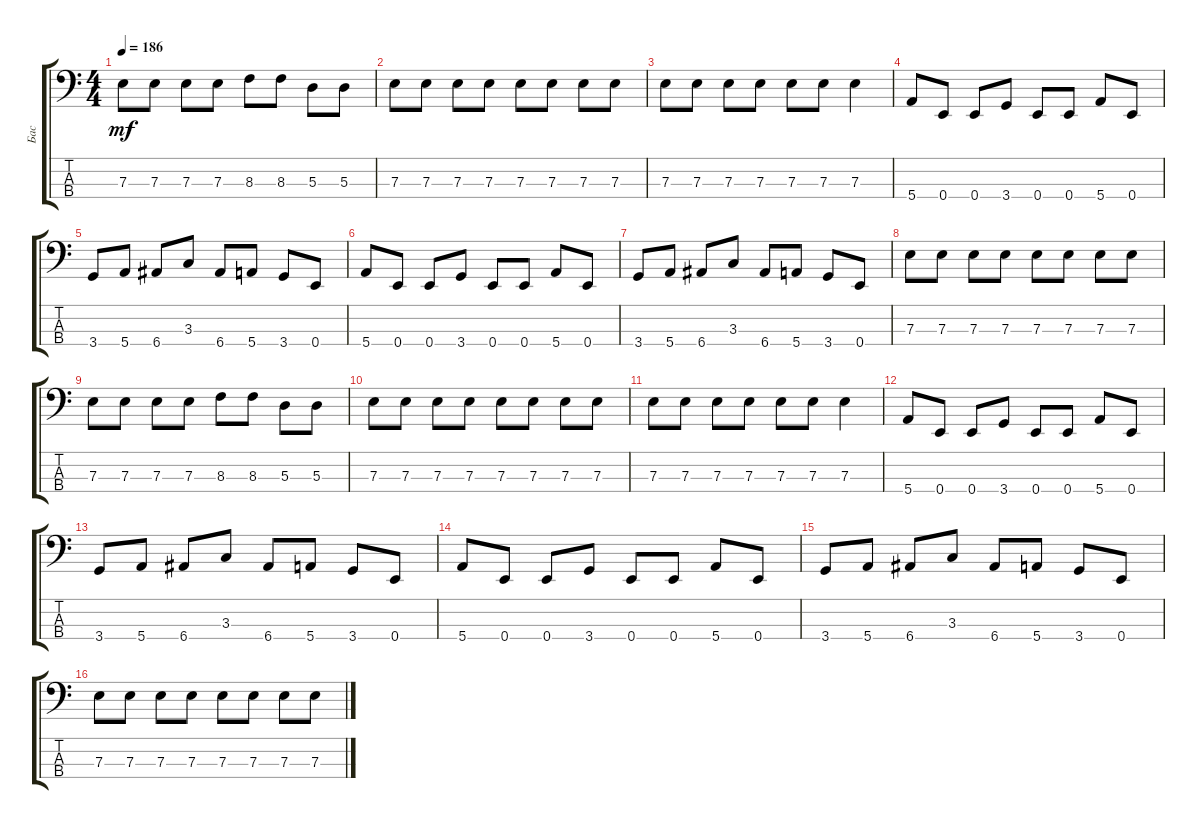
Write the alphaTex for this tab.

\track ("Бас" "Бас") {instrument electricbassfinger}
\staff {score tabs}
\tuning (G2 D2 A1 E1) {hide}
\ts (4 4)
\tempo 186
\clef f4
\ks aminor
7.3.8{dy mf} 7.3.8 7.3.8 7.3.8 8.3.8 8.3.8 5.3.8 5.3.8 |
7.3.8 7.3.8 7.3.8 7.3.8 7.3.8 7.3.8 7.3.8 7.3.8 |
7.3.8 7.3.8 7.3.8 7.3.8 7.3.8 7.3.8 7.3.4 |
5.4.8 0.4.8 0.4.8 3.4.8 0.4.8 0.4.8 5.4.8 0.4.8 |
3.4.8 5.4.8 6.4.8 3.3.8 6.4.8 5.4.8 3.4.8 0.4.8 |
5.4.8 0.4.8 0.4.8 3.4.8 0.4.8 0.4.8 5.4.8 0.4.8 |
3.4.8 5.4.8 6.4.8 3.3.8 6.4.8 5.4.8 3.4.8 0.4.8 |
7.3.8 7.3.8 7.3.8 7.3.8 7.3.8 7.3.8 7.3.8 7.3.8 |
7.3.8 7.3.8 7.3.8 7.3.8 8.3.8 8.3.8 5.3.8 5.3.8 |
7.3.8 7.3.8 7.3.8 7.3.8 7.3.8 7.3.8 7.3.8 7.3.8 |
7.3.8 7.3.8 7.3.8 7.3.8 7.3.8 7.3.8 7.3.4 |
5.4.8 0.4.8 0.4.8 3.4.8 0.4.8 0.4.8 5.4.8 0.4.8 |
3.4.8 5.4.8 6.4.8 3.3.8 6.4.8 5.4.8 3.4.8 0.4.8 |
5.4.8 0.4.8 0.4.8 3.4.8 0.4.8 0.4.8 5.4.8 0.4.8 |
3.4.8 5.4.8 6.4.8 3.3.8 6.4.8 5.4.8 3.4.8 0.4.8 |
7.3.8 7.3.8 7.3.8 7.3.8 7.3.8 7.3.8 7.3.8 7.3.8
